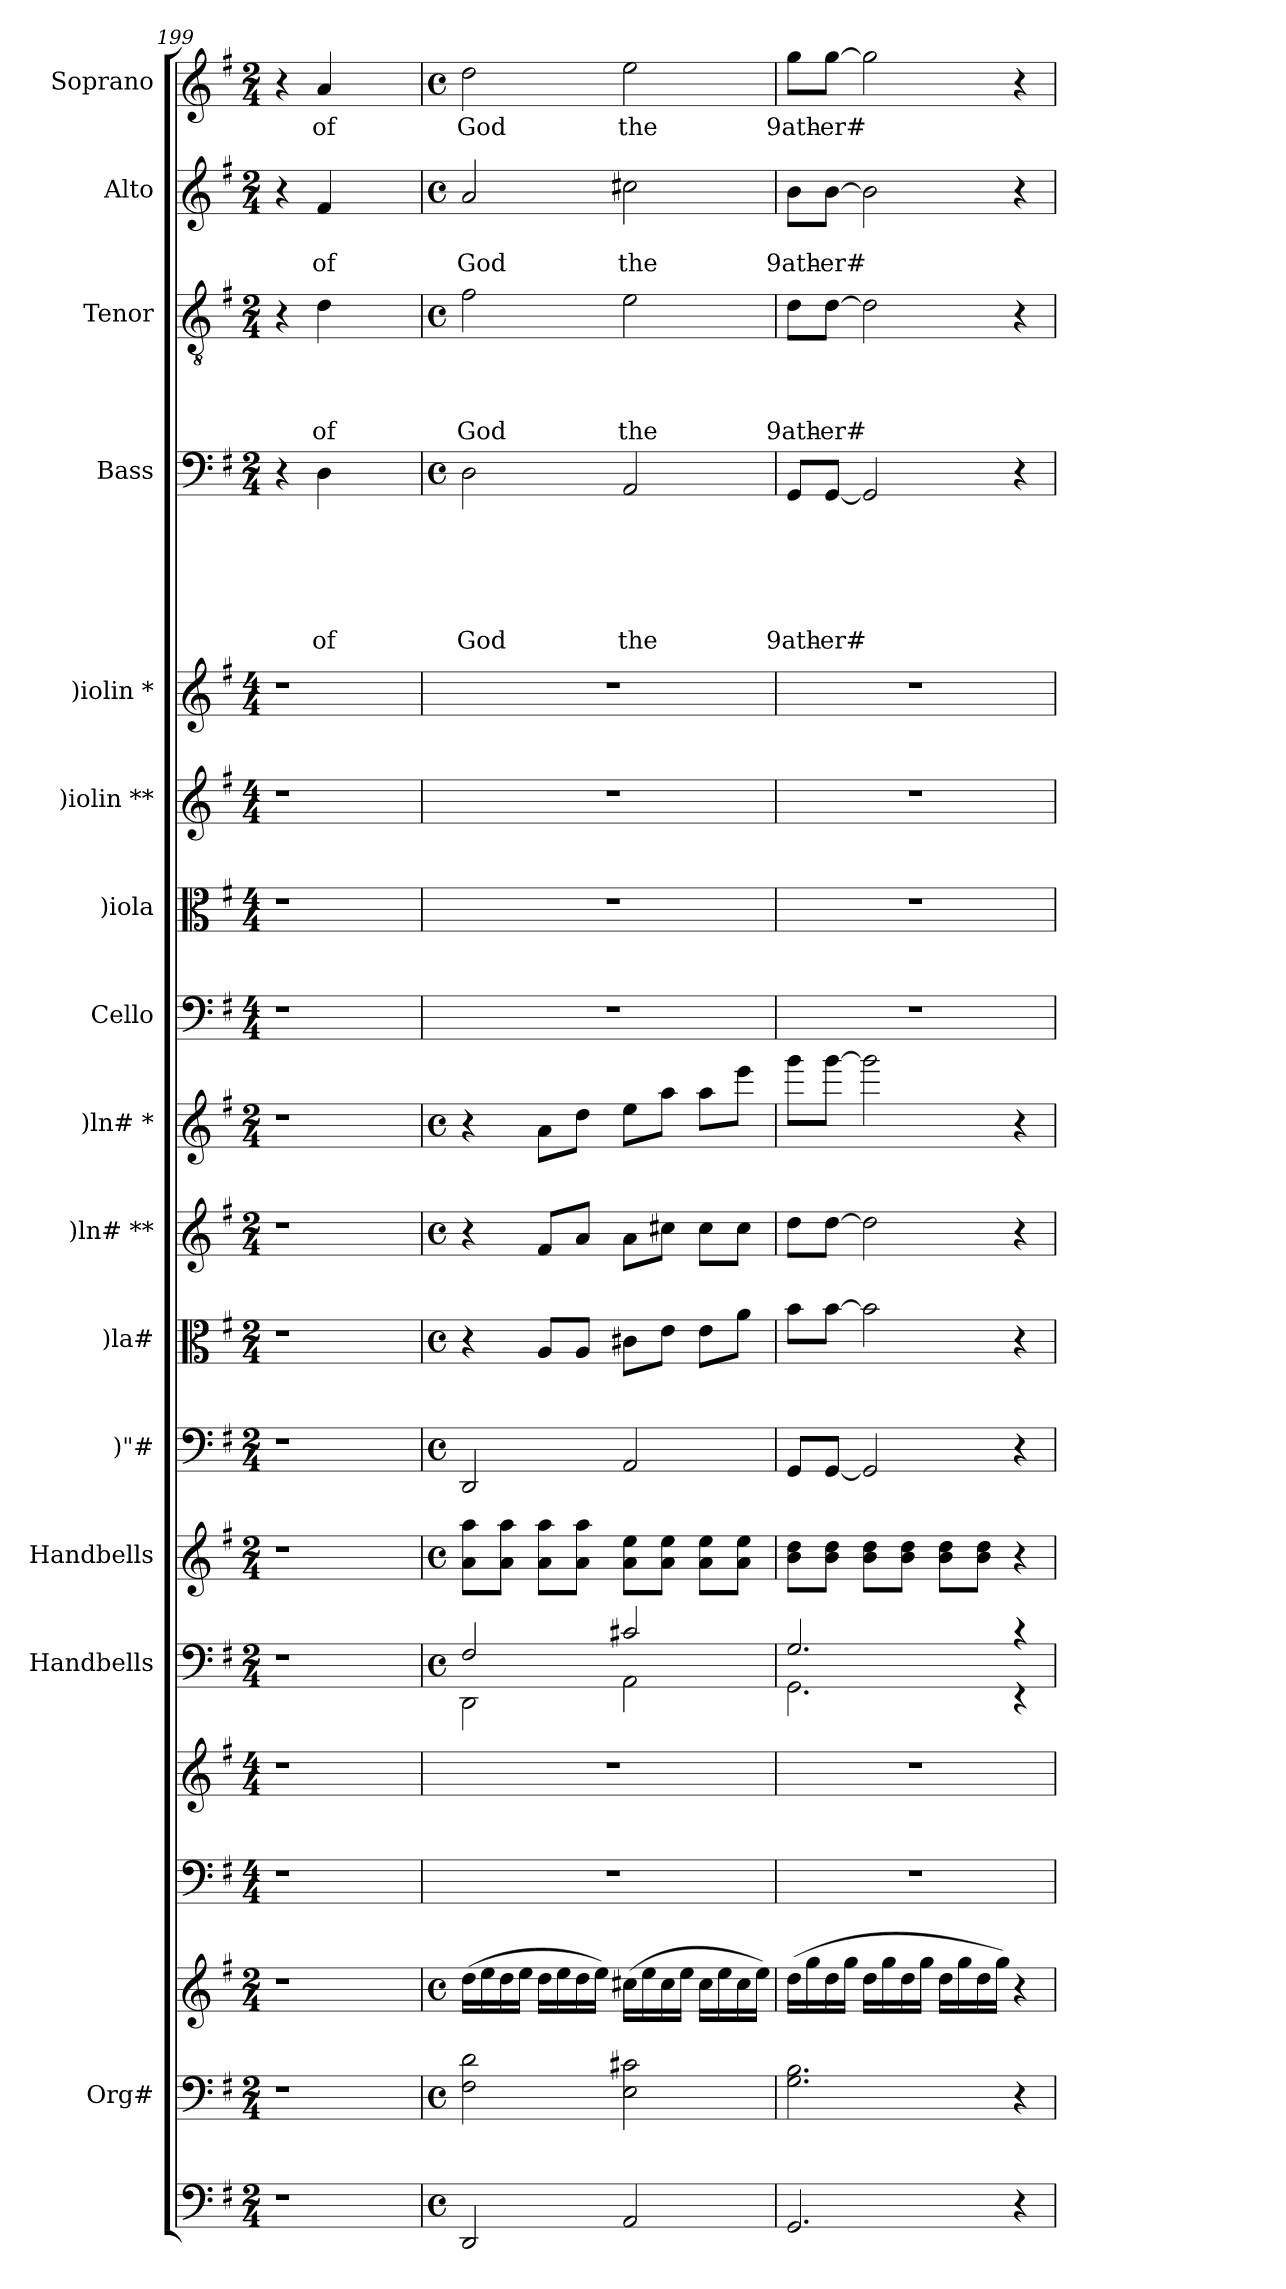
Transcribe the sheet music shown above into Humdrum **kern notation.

**kern	**kern	**kern	**kern	**kern	**kern	**kern	**kern	**kern	**kern	**kern	**kern	**kern	**kern	**kern	**kern	**text	**text	**text	**text	**text	**text	**kern	**text	**text	**text	**text	**kern	**text	**text	**kern	**text
*part18	*part17	*part17	*part16	*part15	*part14	*part13	*part12	*part11	*part10	*part9	*part8	*part7	*part6	*part5	*part4	*part4	*part4	*part4	*part4	*part4	*part4	*part3	*part3	*part3	*part3	*part3	*part2	*part2	*part2	*part1	*part1
*staff19	*staff18	*staff17	*staff16	*staff15	*staff14	*staff13	*staff12	*staff11	*staff10	*staff9	*staff8	*staff7	*staff6	*staff5	*staff4	*staff4	*staff4	*staff4	*staff4	*staff4	*staff4	*staff3	*staff3	*staff3	*staff3	*staff3	*staff2	*staff2	*staff2	*staff1	*staff1
*	*I"Org#	*	*	*	*I"Handbells	*I"Handbells	*I")"#	*I")la#	*I")ln# **	*I")ln# *	*I"Cello	*I")iola	*I")iolin **	*I")iolin *	*I"Bass	*	*	*	*	*	*	*I"Tenor	*	*	*	*	*I"Alto	*	*	*I"Soprano	*
*	*	*	*	*	*	*	*	*I')la#	*I')ln# **	*I')ln# *	*	*	*	*	*I'B	*	*	*	*	*	*	*I'T	*	*	*	*	*I'A	*	*	*I'S	*
*clefF4	*clefF4	*clefG2	*clefF4	*clefG2	*clefF4	*clefG2	*clefF4	*clefC3	*clefG2	*clefG2	*clefF4	*clefC3	*clefG2	*clefG2	*clefF4	*	*	*	*	*	*	*clefGv2	*	*	*	*	*clefG2	*	*	*clefG2	*
*k[f#]	*k[f#]	*k[f#]	*k[f#]	*k[f#]	*k[f#]	*k[f#]	*k[f#]	*k[f#]	*k[f#]	*k[f#]	*k[f#]	*k[f#]	*k[f#]	*k[f#]	*k[f#]	*	*	*	*	*	*	*k[f#]	*	*	*	*	*k[f#]	*	*	*k[f#]	*
*G:	*G:	*G:	*G:	*G:	*G:	*G:	*G:	*G:	*G:	*G:	*G:	*G:	*G:	*G:	*G:	*	*	*	*	*	*	*G:	*	*	*	*	*G:	*	*	*G:	*
*M2/4	*M2/4	*M2/4	*M4/4	*M4/4	*M2/4	*M2/4	*M2/4	*M2/4	*M2/4	*M2/4	*M4/4	*M4/4	*M4/4	*M4/4	*M2/4	*	*	*	*	*	*	*M2/4	*	*	*	*	*M2/4	*	*	*M2/4	*
=199	=199	=199	=199	=199	=199	=199	=199	=199	=199	=199	=199	=199	=199	=199	=199	=199	=199	=199	=199	=199	=199	=199	=199	=199	=199	=199	=199	=199	=199	=199	=199
!LO:N:vis=1	!LO:N:vis=1	!LO:N:vis=1	!	!	!LO:N:vis=1	!LO:N:vis=1	!LO:N:vis=1	!LO:N:vis=1	!LO:N:vis=1	!LO:N:vis=1	!	!	!	!	!	!	!	!	!	!	!	!	!	!	!	!	!	!	!	!	!
2r	2r	2r	1r	1r	2r	2r	2r	2r	2r	2r	1r	1r	1r	1r	4r	.	.	.	.	.	.	4r	.	.	.	.	4r	.	.	4r	.
!	!	!	!	!	!	!	!	!	!	!	!	!	!	!	!	!	!	!	!	!	!LO:LY:b	!	!	!	!	!LO:LY:b	!	!	!LO:LY:b	!	!LO:LY:b
.	.	.	.	.	.	.	.	.	.	.	.	.	.	.	4D\	.	.	.	.	.	of	4d\	.	.	.	of	4f#/	.	of	4a/	of
2ryy	2ryy	2ryy	.	.	2ryy	2ryy	2ryy	2ryy	2ryy	2ryy	.	.	.	.	2ryy	.	.	.	.	.	.	2ryy	.	.	.	.	2ryy	.	.	2ryy	.
!!LO:PB:g=z
=200	=200	=200	=200	=200	=200	=200	=200	=200	=200	=200	=200	=200	=200	=200	=200	=200	=200	=200	=200	=200	=200	=200	=200	=200	=200	=200	=200	=200	=200	=200	=200
*M4/4	*M4/4	*M4/4	*	*	*M4/4	*M4/4	*M4/4	*M4/4	*M4/4	*M4/4	*	*	*	*	*M4/4	*	*	*	*	*	*	*M4/4	*	*	*	*	*M4/4	*	*	*M4/4	*
*met(c)	*met(c)	*met(c)	*	*	*met(c)	*met(c)	*met(c)	*met(c)	*met(c)	*met(c)	*	*	*	*	*met(c)	*	*	*	*	*	*	*met(c)	*	*	*	*	*met(c)	*	*	*met(c)	*
*	*	*	*	*	*^	*	*	*	*	*	*	*	*	*	*	*	*	*	*	*	*	*	*	*	*	*	*	*	*	*	*
!	!	!	!	!	!	!	!	!	!	!	!	!	!	!	!	!	!	!	!	!	!	!LO:LY:b	!	!	!	!	!LO:LY:b	!	!	!LO:LY:b	!	!LO:LY:b
2DD/	2F#\ 2d\	(>16dd\LL	1r	1r	2F#/	2DD\	8a\ 8aa\L	2DD/	4r	4r	4r	1r	1r	1r	1r	2D\	.	.	.	.	.	God	2f#\	.	.	.	God	2a/	.	God	2dd\	God
.	.	16ee\	.	.	.	.	.	.	.	.	.	.	.	.	.	.	.	.	.	.	.	.	.	.	.	.	.	.	.	.	.	.
.	.	16dd\	.	.	.	.	8a\ 8aa\J	.	.	.	.	.	.	.	.	.	.	.	.	.	.	.	.	.	.	.	.	.	.	.	.	.
.	.	16ee\JJ	.	.	.	.	.	.	.	.	.	.	.	.	.	.	.	.	.	.	.	.	.	.	.	.	.	.	.	.	.	.
.	.	16dd\LL	.	.	.	.	8a\ 8aa\L	.	8A/L	8f#/L	8a\L	.	.	.	.	.	.	.	.	.	.	.	.	.	.	.	.	.	.	.	.	.
.	.	16ee\	.	.	.	.	.	.	.	.	.	.	.	.	.	.	.	.	.	.	.	.	.	.	.	.	.	.	.	.	.	.
.	.	16dd\	.	.	.	.	8a\ 8aa\J	.	8A/J	8a/J	8dd\J	.	.	.	.	.	.	.	.	.	.	.	.	.	.	.	.	.	.	.	.	.
.	.	16ee\JJ)	.	.	.	.	.	.	.	.	.	.	.	.	.	.	.	.	.	.	.	.	.	.	.	.	.	.	.	.	.	.
!	!	!	!	!	!	!	!	!	!	!	!	!	!	!	!	!	!	!	!	!	!	!LO:LY:b	!	!	!	!	!LO:LY:b	!	!	!LO:LY:b	!	!LO:LY:b
2AA/	2E\ 2c#X\	(>16cc#X\LL	.	.	2c#X/	2AA\	8a\ 8ee\L	2AA/	8c#X\L	8a\L	8ee\L	.	.	.	.	2AA/	.	.	.	.	.	the	2e\	.	.	.	the	2cc#X\	.	the	2ee\	the
.	.	16ee\	.	.	.	.	.	.	.	.	.	.	.	.	.	.	.	.	.	.	.	.	.	.	.	.	.	.	.	.	.	.
.	.	16cc#\	.	.	.	.	8a\ 8ee\J	.	8e\J	8cc#X\J	8aa\J	.	.	.	.	.	.	.	.	.	.	.	.	.	.	.	.	.	.	.	.	.
.	.	16ee\JJ	.	.	.	.	.	.	.	.	.	.	.	.	.	.	.	.	.	.	.	.	.	.	.	.	.	.	.	.	.	.
.	.	16cc#\LL	.	.	.	.	8a\ 8ee\L	.	8e\L	8cc#\L	8aa\L	.	.	.	.	.	.	.	.	.	.	.	.	.	.	.	.	.	.	.	.	.
.	.	16ee\	.	.	.	.	.	.	.	.	.	.	.	.	.	.	.	.	.	.	.	.	.	.	.	.	.	.	.	.	.	.
.	.	16cc#\	.	.	.	.	8a\ 8ee\J	.	8a\J	8cc#\J	8eee\J	.	.	.	.	.	.	.	.	.	.	.	.	.	.	.	.	.	.	.	.	.
.	.	16ee\JJ)	.	.	.	.	.	.	.	.	.	.	.	.	.	.	.	.	.	.	.	.	.	.	.	.	.	.	.	.	.	.
=201	=201	=201	=201	=201	=201	=201	=201	=201	=201	=201	=201	=201	=201	=201	=201	=201	=201	=201	=201	=201	=201	=201	=201	=201	=201	=201	=201	=201	=201	=201	=201	=201
!	!	!	!	!	!	!	!	!	!	!	!	!	!	!	!	!	!	!	!	!	!	!LO:LY:b	!	!	!	!	!LO:LY:b	!	!	!LO:LY:b	!	!LO:LY:b
2.GG/	2.G\ 2.B\	(>16dd\LL	1r	1r	2.G/	2.GG\	8b\ 8dd\L	8GG/L	8b\L	8dd\L	8ggg\L	1r	1r	1r	1r	8GG/L	.	.	.	.	.	9ath-	8d\L	.	.	.	9ath-	8b\L	.	9ath-	8gg\L	9ath-
.	.	16gg\	.	.	.	.	.	.	.	.	.	.	.	.	.	.	.	.	.	.	.	.	.	.	.	.	.	.	.	.	.	.
!	!	!	!	!	!	!	!	!	!	!	!	!	!	!	!	!	!	!	!	!	!	!LO:LY:b:rj	!	!	!	!	!LO:LY:b:rj	!	!	!LO:LY:b:rj	!	!LO:LY:b:rj
.	.	16dd\	.	.	.	.	8b\ 8dd\J	[<8GG/J	[>8b\J	[>8dd\J	[>8ggg\J	.	.	.	.	[<8GG/J	.	.	.	.	.	-er#	[>8d\J	.	.	.	-er#	[>8b\J	.	-er#	[>8gg\J	-er#
.	.	16gg\JJ	.	.	.	.	.	.	.	.	.	.	.	.	.	.	.	.	.	.	.	.	.	.	.	.	.	.	.	.	.	.
.	.	16dd\LL	.	.	.	.	8b\ 8dd\L	2GG/]	2b\]	2dd\]	2ggg\]	.	.	.	.	2GG/]	.	.	.	.	.	.	2d\]	.	.	.	.	2b\]	.	.	2gg\]	.
.	.	16gg\	.	.	.	.	.	.	.	.	.	.	.	.	.	.	.	.	.	.	.	.	.	.	.	.	.	.	.	.	.	.
.	.	16dd\	.	.	.	.	8b\ 8dd\J	.	.	.	.	.	.	.	.	.	.	.	.	.	.	.	.	.	.	.	.	.	.	.	.	.
.	.	16gg\JJ	.	.	.	.	.	.	.	.	.	.	.	.	.	.	.	.	.	.	.	.	.	.	.	.	.	.	.	.	.	.
.	.	16dd\LL	.	.	.	.	8b\ 8dd\L	.	.	.	.	.	.	.	.	.	.	.	.	.	.	.	.	.	.	.	.	.	.	.	.	.
.	.	16gg\	.	.	.	.	.	.	.	.	.	.	.	.	.	.	.	.	.	.	.	.	.	.	.	.	.	.	.	.	.	.
.	.	16dd\	.	.	.	.	8b\ 8dd\J	.	.	.	.	.	.	.	.	.	.	.	.	.	.	.	.	.	.	.	.	.	.	.	.	.
.	.	16gg\JJ)	.	.	.	.	.	.	.	.	.	.	.	.	.	.	.	.	.	.	.	.	.	.	.	.	.	.	.	.	.	.
4r	4r	4r	.	.	4rc	4rEE	4r	4r	4r	4r	4r	.	.	.	.	4r	.	.	.	.	.	.	4r	.	.	.	.	4r	.	.	4r	.
*	*	*	*	*	*v	*v	*	*	*	*	*	*	*	*	*	*	*	*	*	*	*	*	*	*	*	*	*	*	*	*	*	*
=	=	=	=	=	=	=	=	=	=	=	=	=	=	=	=	=	=	=	=	=	=	=	=	=	=	=	=	=	=	=	=
*-	*-	*-	*-	*-	*-	*-	*-	*-	*-	*-	*-	*-	*-	*-	*-	*-	*-	*-	*-	*-	*-	*-	*-	*-	*-	*-	*-	*-	*-	*-	*-
